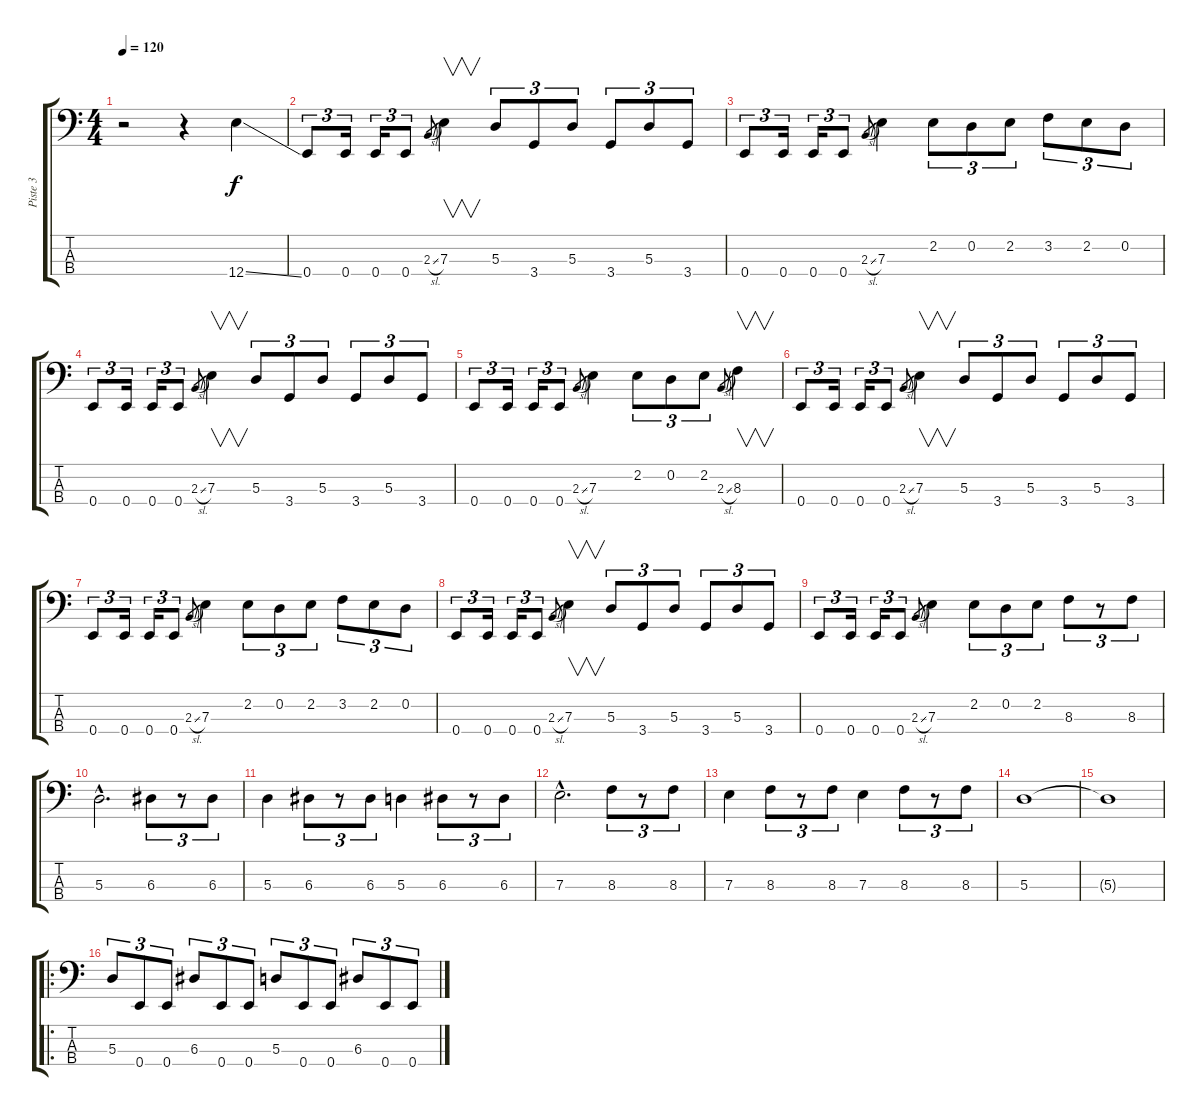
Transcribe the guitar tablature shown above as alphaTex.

\track ("Piste 3" "Piste 3") {instrument electricbassfinger}
\staff {score tabs}
\tuning (G2 D2 A1 E1) {hide}
\ts (4 4)
\tempo 120
\clef f4
\ks c
r.2{dy f instrument electricbassfinger} r.4 12.4{ss}.4 |
0.4.8{tu (3 2)} 0.4.16{tu (3 2)} 0.4.16{tu (3 2)} 0.4.8{tu (3 2)} 2.3{sl}.8{gr} 7.3.4{v} 5.3.8{tu (3 2)} 3.4.8{tu (3 2)} 5.3.8{tu (3 2)} 3.4.8{tu (3 2)} 5.3.8{tu (3 2)} 3.4.8{tu (3 2)} |
0.4.8{tu (3 2)} 0.4.16{tu (3 2)} 0.4.16{tu (3 2)} 0.4.8{tu (3 2)} 2.3{sl}.8{gr} 7.3.4 2.2.8{tu (3 2)} 0.2.8{tu (3 2)} 2.2.8{tu (3 2)} 3.2.8{tu (3 2)} 2.2.8{tu (3 2)} 0.2.8{tu (3 2)} |
0.4.8{tu (3 2)} 0.4.16{tu (3 2)} 0.4.16{tu (3 2)} 0.4.8{tu (3 2)} 2.3{sl}.8{gr} 7.3.4{v} 5.3.8{tu (3 2)} 3.4.8{tu (3 2)} 5.3.8{tu (3 2)} 3.4.8{tu (3 2)} 5.3.8{tu (3 2)} 3.4.8{tu (3 2)} |
0.4.8{tu (3 2)} 0.4.16{tu (3 2)} 0.4.16{tu (3 2)} 0.4.8{tu (3 2)} 2.3{sl}.8{gr} 7.3.4 2.2.8{tu (3 2)} 0.2.8{tu (3 2)} 2.2.8{tu (3 2)} 2.3{sl}.8{gr} 8.3.4{v} |
0.4.8{tu (3 2)} 0.4.16{tu (3 2)} 0.4.16{tu (3 2)} 0.4.8{tu (3 2)} 2.3{sl}.8{gr} 7.3.4{v} 5.3.8{tu (3 2)} 3.4.8{tu (3 2)} 5.3.8{tu (3 2)} 3.4.8{tu (3 2)} 5.3.8{tu (3 2)} 3.4.8{tu (3 2)} |
0.4.8{tu (3 2)} 0.4.16{tu (3 2)} 0.4.16{tu (3 2)} 0.4.8{tu (3 2)} 2.3{sl}.8{gr} 7.3.4 2.2.8{tu (3 2)} 0.2.8{tu (3 2)} 2.2.8{tu (3 2)} 3.2.8{tu (3 2)} 2.2.8{tu (3 2)} 0.2.8{tu (3 2)} |
0.4.8{tu (3 2)} 0.4.16{tu (3 2)} 0.4.16{tu (3 2)} 0.4.8{tu (3 2)} 2.3{sl}.8{gr} 7.3.4{v} 5.3.8{tu (3 2)} 3.4.8{tu (3 2)} 5.3.8{tu (3 2)} 3.4.8{tu (3 2)} 5.3.8{tu (3 2)} 3.4.8{tu (3 2)} |
0.4.8{tu (3 2)} 0.4.16{tu (3 2)} 0.4.16{tu (3 2)} 0.4.8{tu (3 2)} 2.3{sl}.8{gr} 7.3.4 2.2.8{tu (3 2)} 0.2.8{tu (3 2)} 2.2.8{tu (3 2)} 8.3.8{tu (3 2)} r.8{tu (3 2)} 8.3.8{tu (3 2)} |
5.3{hac}.2{d} 6.3.8{tu (3 2)} r.8{tu (3 2)} 6.3.8{tu (3 2)} |
5.3.4 6.3.8{tu (3 2)} r.8{tu (3 2)} 6.3.8{tu (3 2)} 5.3.4 6.3.8{tu (3 2)} r.8{tu (3 2)} 6.3.8{tu (3 2)} |
7.3{hac}.2{d} 8.3.8{tu (3 2)} r.8{tu (3 2)} 8.3.8{tu (3 2)} |
7.3.4 8.3.8{tu (3 2)} r.8{tu (3 2)} 8.3.8{tu (3 2)} 7.3.4 8.3.8{tu (3 2)} r.8{tu (3 2)} 8.3.8{tu (3 2)} |
5.3.1 |
5.3{t}.1 |
\ro
5.3.8{tu (3 2)} 0.4.8{tu (3 2)} 0.4.8{tu (3 2)} 6.3.8{tu (3 2)} 0.4.8{tu (3 2)} 0.4.8{tu (3 2)} 5.3.8{tu (3 2)} 0.4.8{tu (3 2)} 0.4.8{tu (3 2)} 6.3.8{tu (3 2)} 0.4.8{tu (3 2)} 0.4.8{tu (3 2)}
